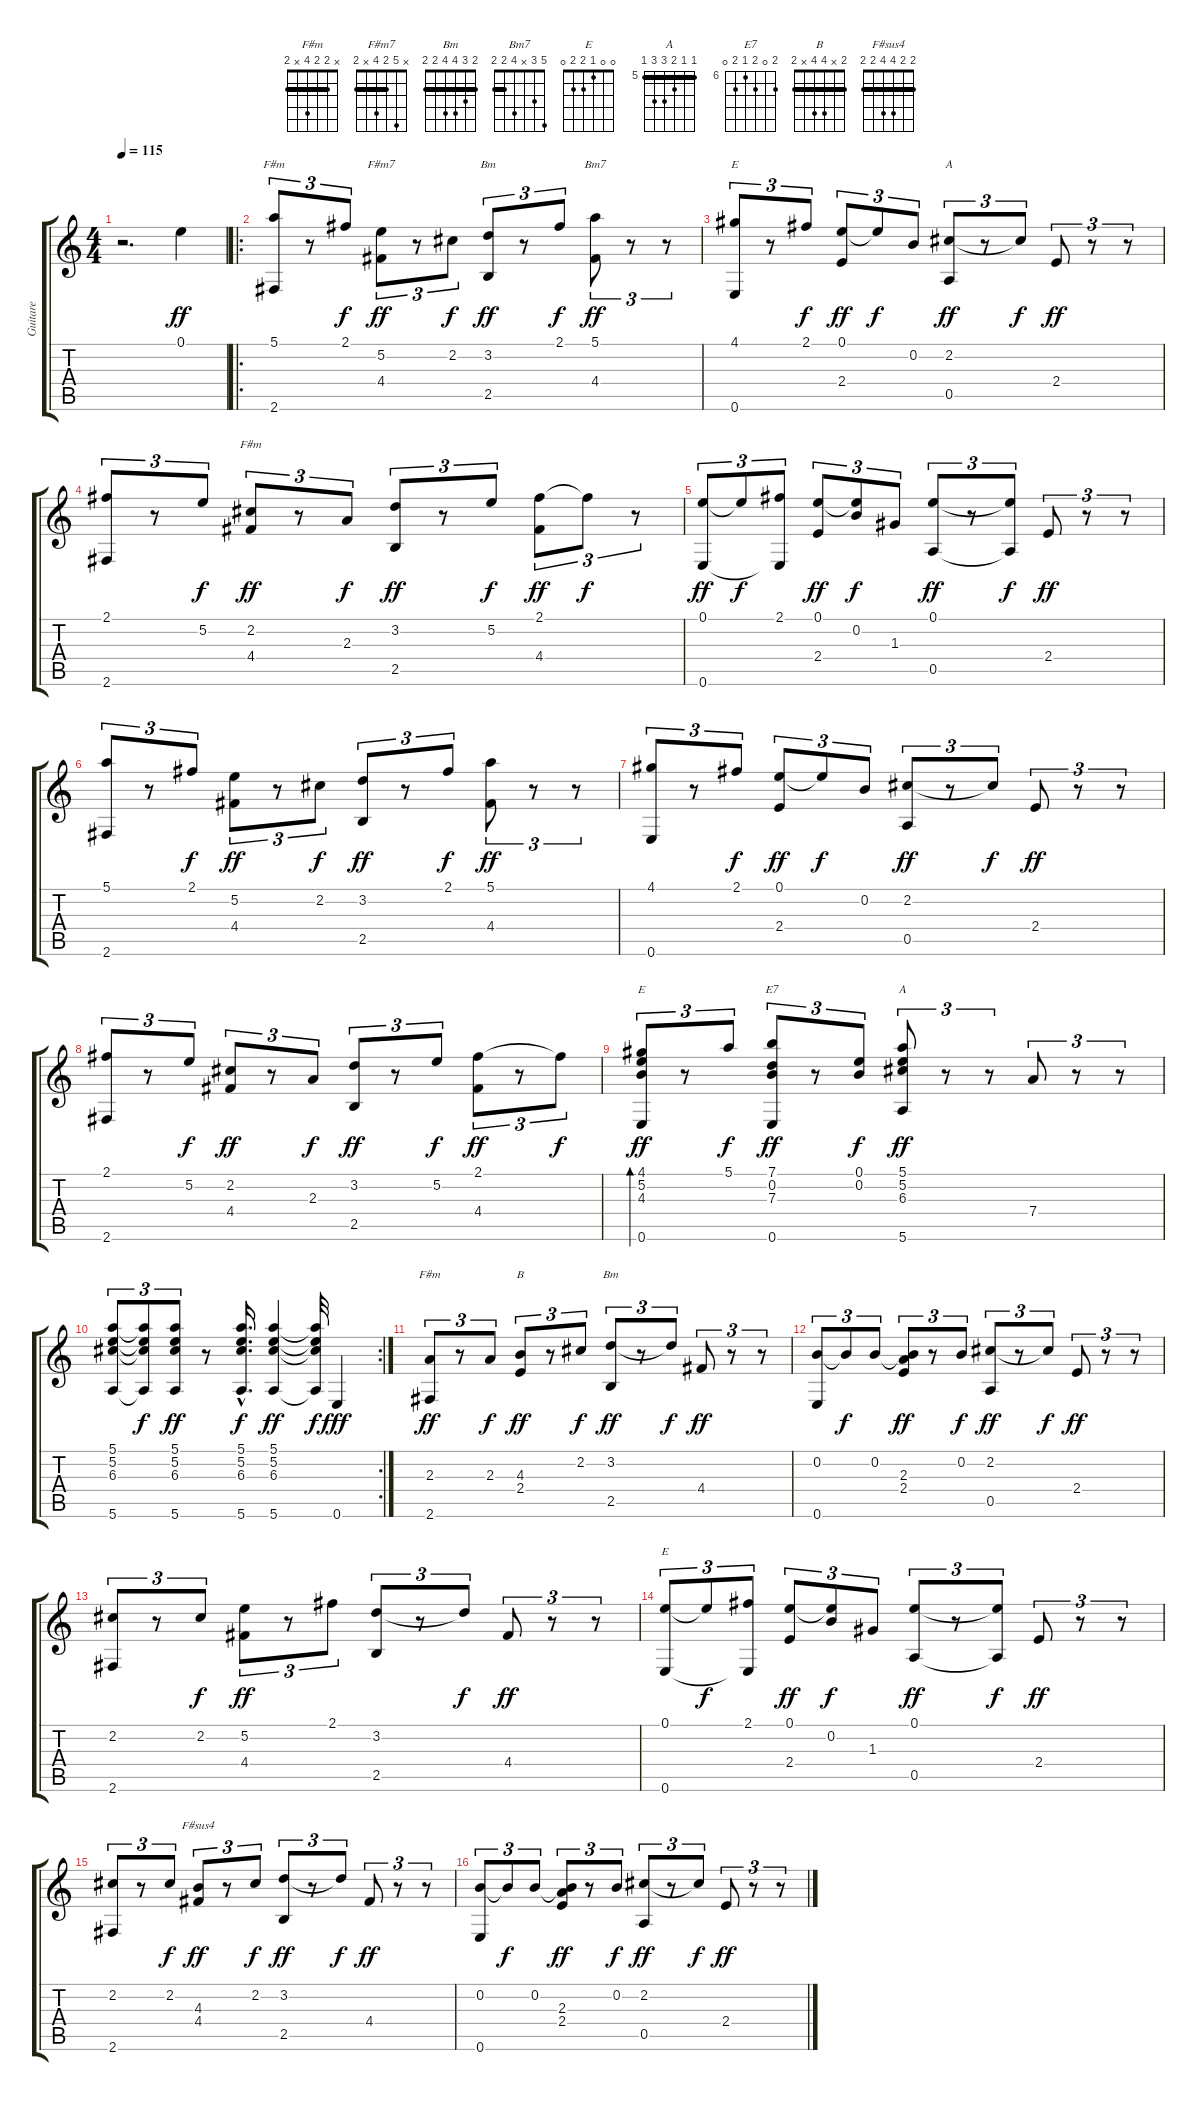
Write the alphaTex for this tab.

\track ("Guitare" "Guitare") {instrument electricguitarjazz}
\staff {score tabs}
\tuning (E4 B3 G3 D3 A2 E2) {hide}
\chord ("F#m" 5 2 2 4 x 2) {barre 2}
\chord ("F#m7" x 5 2 4 x 2) {barre 2}
\chord ("Bm" 2 3 x 4 2 2) {barre 2}
\chord ("Bm7" 5 3 x 4 2 2) {barre 2}
\chord ("E" 4 0 1 2 2 0)
\chord ("A" 0 2 2 2 0 x)
\chord ("F#m" x x 2 4 x 2) {barre 2}
\chord ("E" 4 5 4 x x 0)
\chord ("E7" 7 0 7 6 7 0) {firstfret 6}
\chord ("A" 5 5 6 7 7 5) {firstfret 5 barre 5}
\chord ("F#m" x 2 2 4 x 2) {barre 2}
\chord ("B" 2 x 4 4 x 2) {barre 2}
\chord ("Bm" 2 3 4 4 2 2) {barre 2}
\chord ("E" 0 0 1 2 2 0)
\chord ("F#sus4" 2 2 4 4 2 2) {barre 2}
\ts (4 4)
\tempo 115
\clef g2
\ks c
r.2{d dy ff instrument electricguitarjazz} 0.1.4 |
\ro
(5.1 2.6).8{tu (3 2) ch "F#m"} r.8{tu (3 2)} 2.1.8{tu (3 2) dy f} (5.2 4.4).8{tu (3 2) ch "F#m7" dy ff} r.8{tu (3 2)} 2.2.8{tu (3 2) dy f} (3.2 2.5).8{tu (3 2) ch "Bm" dy ff} r.8{tu (3 2)} 2.1.8{tu (3 2) dy f} (5.1 4.4).8{tu (3 2) ch "Bm7" dy ff} r.8{tu (3 2)} r.8{tu (3 2)} |
(4.1 0.6).8{tu (3 2) ch "E"} r.8{tu (3 2)} 2.1.8{tu (3 2) dy f} (0.1 2.4).8{tu (3 2) dy ff} 0.1{t}.8{tu (3 2) dy f} 0.2.8{tu (3 2)} (2.2 0.5).8{tu (3 2) ch "A" dy ff} r.8{tu (3 2)} 2.2{t}.8{tu (3 2) dy f} 2.4.8{tu (3 2) dy ff} r.8{tu (3 2)} r.8{tu (3 2)} |
(2.1 2.6).8{tu (3 2)} r.8{tu (3 2)} 5.2.8{tu (3 2) dy f} (2.2 4.4).8{tu (3 2) ch "F#m" dy ff} r.8{tu (3 2)} 2.3.8{tu (3 2) dy f} (3.2 2.5).8{tu (3 2) dy ff} r.8{tu (3 2)} 5.2.8{tu (3 2) dy f} (2.1 4.4).8{tu (3 2) dy ff} 2.1{t}.8{tu (3 2) dy f} r.8{tu (3 2)} |
(0.1 0.6).8{tu (3 2) dy ff} 0.1{t}.8{tu (3 2) dy f} (2.1 0.6{t}).8{tu (3 2)} (0.1 2.4).8{tu (3 2) dy ff} (0.1{t} 0.2).8{tu (3 2) dy f} 1.3.8{tu (3 2)} (0.1 0.5).8{tu (3 2) dy ff} r.8{tu (3 2)} (0.1{t} 0.5{t}).8{tu (3 2) dy f} 2.4.8{tu (3 2) dy ff} r.8{tu (3 2)} r.8{tu (3 2)} |
(5.1 2.6).8{tu (3 2)} r.8{tu (3 2)} 2.1.8{tu (3 2) dy f} (5.2 4.4).8{tu (3 2) dy ff} r.8{tu (3 2)} 2.2.8{tu (3 2) dy f} (3.2 2.5).8{tu (3 2) dy ff} r.8{tu (3 2)} 2.1.8{tu (3 2) dy f} (5.1 4.4).8{tu (3 2) dy ff} r.8{tu (3 2)} r.8{tu (3 2)} |
(4.1 0.6).8{tu (3 2)} r.8{tu (3 2)} 2.1.8{tu (3 2) dy f} (0.1 2.4).8{tu (3 2) dy ff} 0.1{t}.8{tu (3 2) dy f} 0.2.8{tu (3 2)} (2.2 0.5).8{tu (3 2) dy ff} r.8{tu (3 2)} 2.2{t}.8{tu (3 2) dy f} 2.4.8{tu (3 2) dy ff} r.8{tu (3 2)} r.8{tu (3 2)} |
(2.1 2.6).8{tu (3 2)} r.8{tu (3 2)} 5.2.8{tu (3 2) dy f} (2.2 4.4).8{tu (3 2) dy ff} r.8{tu (3 2)} 2.3.8{tu (3 2) dy f} (3.2 2.5).8{tu (3 2) dy ff} r.8{tu (3 2)} 5.2.8{tu (3 2) dy f} (2.1 4.4).8{tu (3 2) dy ff} r.8{tu (3 2)} 2.1{t}.8{tu (3 2) dy f} |
(4.1 5.2 4.3 0.6).8{tu (3 2) bd 120 ch "E" dy ff} r.8{tu (3 2)} 5.1.8{tu (3 2) dy f} (7.1 0.2 7.3 0.6).8{tu (3 2) ch "E7" dy ff} r.8{tu (3 2)} (0.1 0.2).8{tu (3 2) dy f} (5.1 5.2 6.3 5.6).8{tu (3 2) ch "A" dy ff} r.8{tu (3 2)} r.8{tu (3 2)} 7.4.8{tu (3 2)} r.8{tu (3 2)} r.8{tu (3 2)} |
\rc 2
(5.1 5.2 6.3 5.6).8{tu (3 2)} (5.1{t} 5.2{t} 6.3{t} 5.6{t}).8{tu (3 2) dy f} (5.1 5.2 6.3 5.6).8{tu (3 2) dy ff} r.8 (5.1{hac} 5.2{hac} 6.3{hac} 5.6{hac}).16{d dy f} (5.1 5.2 6.3 5.6).4{dy ff} (5.1{t} 5.2{t} 6.3{t} 5.6{t}).32{dy f} 0.6.4{dy fff} |
(2.3 2.6).8{tu (3 2) ch "F#m" dy ff} r.8{tu (3 2)} 2.3.8{tu (3 2) dy f} (4.3 2.4).8{tu (3 2) ch "B" dy ff} r.8{tu (3 2)} 2.2.8{tu (3 2) dy f} (3.2 2.5).8{tu (3 2) ch "Bm" dy ff} r.8{tu (3 2)} 3.2{t}.8{tu (3 2) dy f} 4.4.8{tu (3 2) dy ff} r.8{tu (3 2)} r.8{tu (3 2)} |
(0.2 0.6).8{tu (3 2)} 0.2{t}.8{tu (3 2) dy f} 0.2.8{tu (3 2)} (0.2{t} 2.3 2.4).8{tu (3 2) dy ff} r.8{tu (3 2)} 0.2.8{tu (3 2) dy f} (2.2 0.5).8{tu (3 2) dy ff} r.8{tu (3 2)} 2.2{t}.8{tu (3 2) dy f} 2.4.8{tu (3 2) dy ff} r.8{tu (3 2)} r.8{tu (3 2)} |
(2.2 2.6).8{tu (3 2)} r.8{tu (3 2)} 2.2.8{tu (3 2) dy f} (5.2 4.4).8{tu (3 2) dy ff} r.8{tu (3 2)} 2.1.8{tu (3 2)} (3.2 2.5).8{tu (3 2)} r.8{tu (3 2)} 3.2{t}.8{tu (3 2) dy f} 4.4.8{tu (3 2) dy ff} r.8{tu (3 2)} r.8{tu (3 2)} |
(0.1 0.6).8{tu (3 2) ch "E"} 0.1{t}.8{tu (3 2) dy f} (2.1 0.6{t}).8{tu (3 2)} (0.1 2.4).8{tu (3 2) dy ff} (0.1{t} 0.2).8{tu (3 2) dy f} 1.3.8{tu (3 2)} (0.1 0.5).8{tu (3 2) dy ff} r.8{tu (3 2)} (0.1{t} 0.5{t}).8{tu (3 2) dy f} 2.4.8{tu (3 2) dy ff} r.8{tu (3 2)} r.8{tu (3 2)} |
(2.2 2.6).8{tu (3 2)} r.8{tu (3 2)} 2.2.8{tu (3 2) dy f} (4.3 4.4).8{tu (3 2) ch "F#sus4" dy ff} r.8{tu (3 2)} 2.2.8{tu (3 2) dy f} (3.2 2.5).8{tu (3 2) dy ff} r.8{tu (3 2)} 3.2{t}.8{tu (3 2) dy f} 4.4.8{tu (3 2) dy ff} r.8{tu (3 2)} r.8{tu (3 2)} |
(0.2 0.6).8{tu (3 2)} 0.2{t}.8{tu (3 2) dy f} 0.2.8{tu (3 2)} (0.2{t} 2.3 2.4).8{tu (3 2) dy ff} r.8{tu (3 2)} 0.2.8{tu (3 2) dy f} (2.2 0.5).8{tu (3 2) dy ff} r.8{tu (3 2)} 2.2{t}.8{tu (3 2) dy f} 2.4.8{tu (3 2) dy ff} r.8{tu (3 2)} r.8{tu (3 2)}
